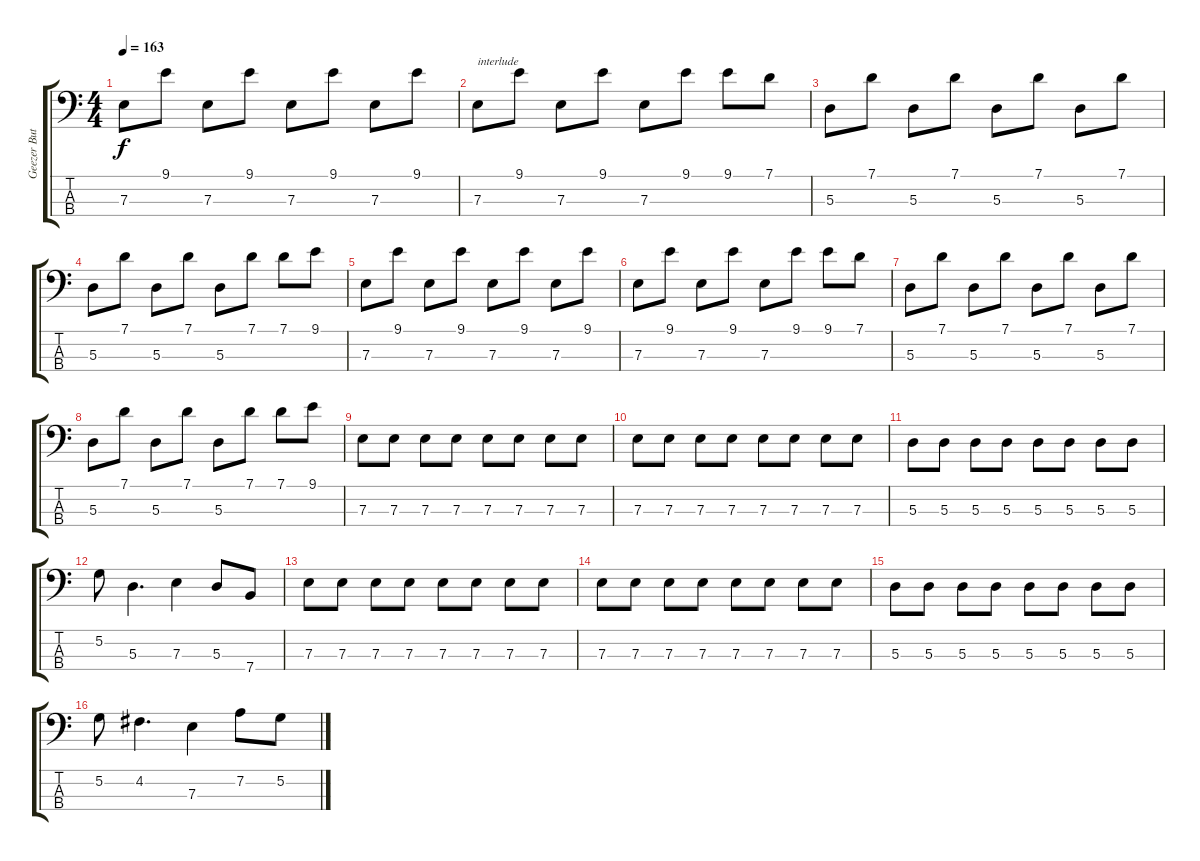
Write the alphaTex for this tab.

\track ("Geezer Butler" "Geezer But") {instrument electricbassfinger}
\staff {score tabs}
\tuning (G2 D2 A1 E1) {hide}
\ts (4 4)
\tempo 163
\clef f4
\ks c
7.3.8{dy f} 9.1.8 7.3.8 9.1.8 7.3.8 9.1.8 7.3.8 9.1.8 |
7.3.8{txt "interlude"} 9.1.8 7.3.8 9.1.8 7.3.8 9.1.8 9.1.8 7.1.8 |
5.3.8 7.1.8 5.3.8 7.1.8 5.3.8 7.1.8 5.3.8 7.1.8 |
5.3.8 7.1.8 5.3.8 7.1.8 5.3.8 7.1.8 7.1.8 9.1.8 |
7.3.8 9.1.8 7.3.8 9.1.8 7.3.8 9.1.8 7.3.8 9.1.8 |
7.3.8 9.1.8 7.3.8 9.1.8 7.3.8 9.1.8 9.1.8 7.1.8 |
5.3.8 7.1.8 5.3.8 7.1.8 5.3.8 7.1.8 5.3.8 7.1.8 |
5.3.8 7.1.8 5.3.8 7.1.8 5.3.8 7.1.8 7.1.8 9.1.8 |
7.3.8 7.3.8 7.3.8 7.3.8 7.3.8 7.3.8 7.3.8 7.3.8 |
7.3.8 7.3.8 7.3.8 7.3.8 7.3.8 7.3.8 7.3.8 7.3.8 |
5.3.8 5.3.8 5.3.8 5.3.8 5.3.8 5.3.8 5.3.8 5.3.8 |
5.2.8 5.3.4{d} 7.3.4 5.3.8 7.4.8 |
7.3.8 7.3.8 7.3.8 7.3.8 7.3.8 7.3.8 7.3.8 7.3.8 |
7.3.8 7.3.8 7.3.8 7.3.8 7.3.8 7.3.8 7.3.8 7.3.8 |
5.3.8 5.3.8 5.3.8 5.3.8 5.3.8 5.3.8 5.3.8 5.3.8 |
5.2.8 4.2.4{d} 7.3.4 7.2.8 5.2.8
